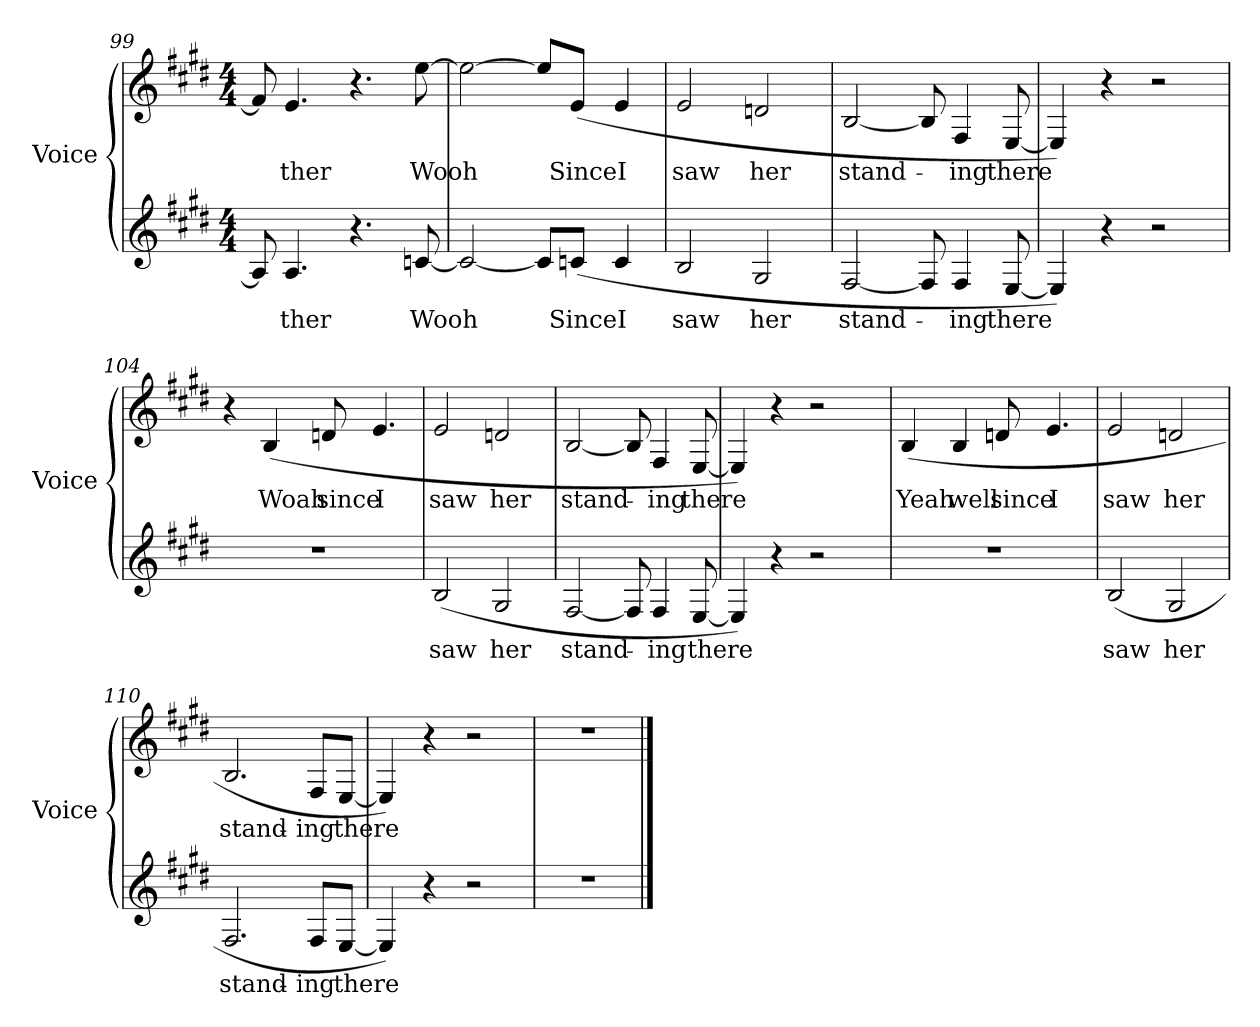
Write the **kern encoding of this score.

**kern	**text	**kern	**text
*part2	*part2	*part1	*part1
*staff2	*staff2	*staff1	*staff1
*I"Voice	*	*I"Voice	*
*I'Voice	*	*I'Voice	*
*clefG2	*	*clefG2	*
*k[f#c#g#d#]	*	*k[f#c#g#d#]	*
*E:	*	*E:	*
*M4/4	*	*M4/4	*
=99	=99	=99	=99
8Ai/]	.	8f#i/]	.
!	!LO:LY:b:color=#000000	!	!
!	!	!	!LO:LY:b:color=#000000
4.Ai/	-ther	4.ei/	-ther
4.r	.	4.r	.
!	!LO:LY:b:color=#000000	!	!
!	!	!	!LO:LY:b:color=#000000
[8cni/	Wooh	[8eei\	Wooh
=100	=100	=100	=100
2ci/_	.	2eei\_	.
8ci/L]	.	8eei/L]	.
!	!LO:LY:b:color=#000000	!	!
!	!	!	!LO:LY:b:color=#000000
(8cni/J	Since	(8ei/J	Since
!	!LO:LY:b:color=#000000	!	!
!	!	!	!LO:LY:b:color=#000000
4ci/	I	4ei/	I
!!LO:LB:g=z
=101	=101	=101	=101
!	!LO:LY:b:color=#000000	!	!
!	!	!	!LO:LY:b:color=#000000
2Bi/	saw	2ei/	saw
!	!LO:LY:b:color=#000000	!	!
!	!	!	!LO:LY:b:color=#000000
2G#i/	her	2dni/	her
=102	=102	=102	=102
!	!LO:LY:b:color=#000000	!	!
!	!	!	!LO:LY:b:color=#000000
[2F#i/	stand-	[2Bi/	stand-
8F#i/]	.	8Bi/]	.
!	!LO:LY:b:color=#000000	!	!
!	!	!	!LO:LY:b:color=#000000
4F#i/	-ing	4F#i/	-ing
!	!LO:LY:b:color=#000000	!	!
!	!	!	!LO:LY:b:color=#000000
[8Ei/	there	[8Ei/	there
=103	=103	=103	=103
4Ei/])	.	4Ei/])	.
4r	.	4r	.
2r	.	2r	.
=104	=104	=104	=104
1r	.	4r	.
!	!	!	!LO:LY:b:color=#000000
.	.	(4Bi/	Woah
!	!	!	!LO:LY:b:color=#000000
.	.	8dni/	since
!	!	!	!LO:LY:b:color=#000000
.	.	4.ei/	I
=105	=105	=105	=105
!	!LO:LY:b:color=#000000	!	!
!	!	!	!LO:LY:b:color=#000000
(2Bi/	saw	2ei/	saw
!	!LO:LY:b:color=#000000	!	!
!	!	!	!LO:LY:b:color=#000000
2G#i/	her	2dni/	her
=106	=106	=106	=106
!	!LO:LY:b:color=#000000	!	!
!	!	!	!LO:LY:b:color=#000000
[2F#i/	stand-	[2Bi/	stand-
8F#i/]	.	8Bi/]	.
!	!LO:LY:b:color=#000000	!	!
!	!	!	!LO:LY:b:color=#000000
4F#i/	-ing	4F#i/	-ing
!	!LO:LY:b:color=#000000	!	!
!	!	!	!LO:LY:b:color=#000000
[8Ei/	there	[8Ei/	there
!!LO:LB:g=z
=107	=107	=107	=107
4Ei/])	.	4Ei/])	.
4r	.	4r	.
2r	.	2r	.
=108	=108	=108	=108
!	!	!	!LO:LY:b:color=#000000
1r	.	(4Bi/	Yeah
!	!	!	!LO:LY:b:color=#000000
.	.	4Bi/	well
!	!	!	!LO:LY:b:color=#000000
.	.	8dni/	since
!	!	!	!LO:LY:b:color=#000000
.	.	4.ei/	I
=109	=109	=109	=109
!	!LO:LY:b:color=#000000	!	!
!	!	!	!LO:LY:b:color=#000000
(2Bi/	saw	2ei/	saw
!	!LO:LY:b:color=#000000	!	!
!	!	!	!LO:LY:b:color=#000000
2G#i/	her	2dni/	her
=110	=110	=110	=110
!	!LO:LY:b:color=#000000	!	!
!	!	!	!LO:LY:b:color=#000000
2.F#i/	stand-	2.Bi/	stand-
!	!LO:LY:b:color=#000000	!	!
!	!	!	!LO:LY:b:color=#000000
8F#i/L	-ing	8F#i/L	-ing
!	!LO:LY:b:color=#000000	!	!
!	!	!	!LO:LY:b:color=#000000
[8Ei/J	there	[8Ei/J	there
=111	=111	=111	=111
4Ei/])	.	4Ei/])	.
4r	.	4r	.
2r	.	2r	.
=112	=112	=112	=112
1r	.	1r	.
==	==	==	==
*-	*-	*-	*-
